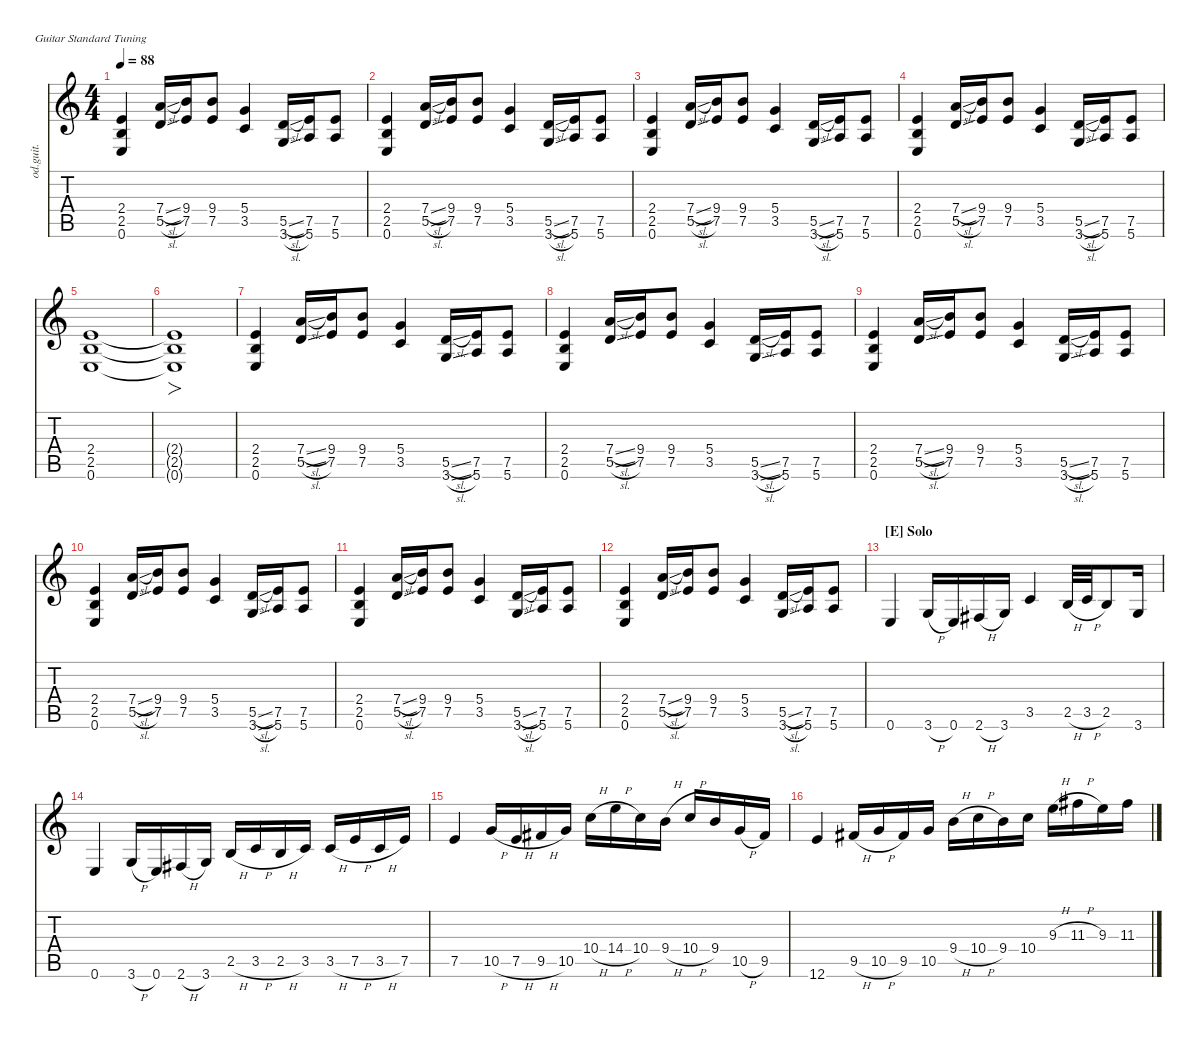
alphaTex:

\defaultSystemsLayout 4
\hideDynamics
\bracketExtendMode nobrackets
\otherSystemsTrackNameOrientation horizontal
\track ("kithara" "od.guit.") {instrument overdrivenguitar}
\staff {score tabs}
\tuning (E4 B3 G3 D3 A2 E2)
\ts (4 4)
\tempo 88
\clef g2
\ks c
(0.6 2.5 2.4).4{dy mf beam Up} (5.5{sl} 7.4{sl}).16{beam Up} (7.5 9.4).16{beam Up} (7.5 9.4).8{beam Up} (3.5 5.4).4{beam Up} (3.6{sl} 5.5{sl}).16{beam Up} (5.6 7.5).16{beam Up} (5.6 7.5).8{beam Up} |
(0.6 2.5 2.4).4{beam Up} (5.5{sl} 7.4{sl}).16{beam Up} (7.5 9.4).16{beam Up} (7.5 9.4).8{beam Up} (3.5 5.4).4{beam Up} (3.6{sl} 5.5{sl}).16{beam Up} (5.6 7.5).16{beam Up} (5.6 7.5).8{beam Up} |
(0.6 2.5 2.4).4{beam Up} (5.5{sl} 7.4{sl}).16{beam Up} (7.5 9.4).16{beam Up} (7.5 9.4).8{beam Up} (3.5 5.4).4{beam Up} (3.6{sl} 5.5{sl}).16{beam Up} (5.6 7.5).16{beam Up} (5.6 7.5).8{beam Up} |
(0.6 2.5 2.4).4{beam Up} (5.5{sl} 7.4{sl}).16{beam Up} (7.5 9.4).16{beam Up} (7.5 9.4).8{beam Up} (3.5 5.4).4{beam Up} (3.6{sl} 5.5{sl}).16{beam Up} (5.6 7.5).16{beam Up} (5.6 7.5).8{beam Up} |
(0.6 2.5 2.4).1{beam Up} |
(0.6{t} 2.5{t} 2.4{t}).1{fo beam Up} |
(0.6 2.5 2.4).4{beam Up} (5.5{sl} 7.4{sl}).16{beam Up} (7.5 9.4).16{beam Up} (7.5 9.4).8{beam Up} (3.5 5.4).4{beam Up} (3.6{sl} 5.5{sl}).16{beam Up} (5.6 7.5).16{beam Up} (5.6 7.5).8{beam Up} |
(0.6 2.5 2.4).4{beam Up} (5.5{sl} 7.4{sl}).16{beam Up} (7.5 9.4).16{beam Up} (7.5 9.4).8{beam Up} (3.5 5.4).4{beam Up} (3.6{sl} 5.5{sl}).16{beam Up} (5.6 7.5).16{beam Up} (5.6 7.5).8{beam Up} |
(0.6 2.5 2.4).4{beam Up} (5.5{sl} 7.4{sl}).16{beam Up} (7.5 9.4).16{beam Up} (7.5 9.4).8{beam Up} (3.5 5.4).4{beam Up} (3.6{sl} 5.5{sl}).16{beam Up} (5.6 7.5).16{beam Up} (5.6 7.5).8{beam Up} |
(0.6 2.5 2.4).4{beam Up} (5.5{sl} 7.4{sl}).16{beam Up} (7.5 9.4).16{beam Up} (7.5 9.4).8{beam Up} (3.5 5.4).4{beam Up} (3.6{sl} 5.5{sl}).16{beam Up} (5.6 7.5).16{beam Up} (5.6 7.5).8{beam Up} |
(0.6 2.5 2.4).4{beam Up} (5.5{sl} 7.4{sl}).16{beam Up} (7.5 9.4).16{beam Up} (7.5 9.4).8{beam Up} (3.5 5.4).4{beam Up} (3.6{sl} 5.5{sl}).16{beam Up} (5.6 7.5).16{beam Up} (5.6 7.5).8{beam Up} |
(0.6 2.5 2.4).4{beam Up} (5.5{sl} 7.4{sl}).16{beam Up} (7.5 9.4).16{beam Up} (7.5 9.4).8{beam Up} (3.5 5.4).4{beam Up} (3.6{sl} 5.5{sl}).16{beam Up} (5.6 7.5).16{beam Up} (5.6 7.5).8{beam Up} |
\section ("E" "Solo")
0.6.4{beam Up} 3.6{h}.16{beam Up} 0.6.16{beam Up} 2.6{h acc #}.16{beam Up} 3.6.16{beam Up} 3.5.4{beam Up} 2.5{h}.32{beam Up} 3.5{h}.32{beam Up} 2.5.8{beam Up} 3.6.16{beam Up} |
0.6.4{beam Up} 3.6{h}.16{beam Up} 0.6.16{beam Up} 2.6{h acc #}.16{beam Up} 3.6.16{beam Up} 2.5{h}.16{beam Up} 3.5{h}.16{beam Up} 2.5{h}.16{beam Up} 3.5.16{beam Up} 3.5{h}.16{beam Up} 7.5{h}.16{beam Up} 3.5{h}.16{beam Up} 7.5.16{beam Up} |
7.5.4{beam Up} 10.5{h}.16{beam Up} 7.5{h}.16{beam Up} 9.5{h acc #}.16{beam Up} 10.5.16{beam Up} 10.4{h}.16{beam Down} 14.4{h}.16{beam Down} 10.4.16{beam Down} 9.4{h}.16{beam Down} 10.4{h}.16{beam Up} 9.4.16{beam Up} 10.5{h}.16{beam Up} 9.5{acc #}.16{beam Up} |
12.6.4{beam Up} 9.5{h acc #}.16{beam Up} 10.5{h}.16{beam Up} 9.5{acc #}.16{beam Up} 10.5.16{beam Up} 9.4{h}.16{beam Down} 10.4{h}.16{beam Down} 9.4.16{beam Down} 10.4.16{beam Down} 9.3{h}.16{beam Down} 11.3{h acc #}.16{beam Down} 9.3.16{beam Down} 11.3{acc #}.16{beam Down}
